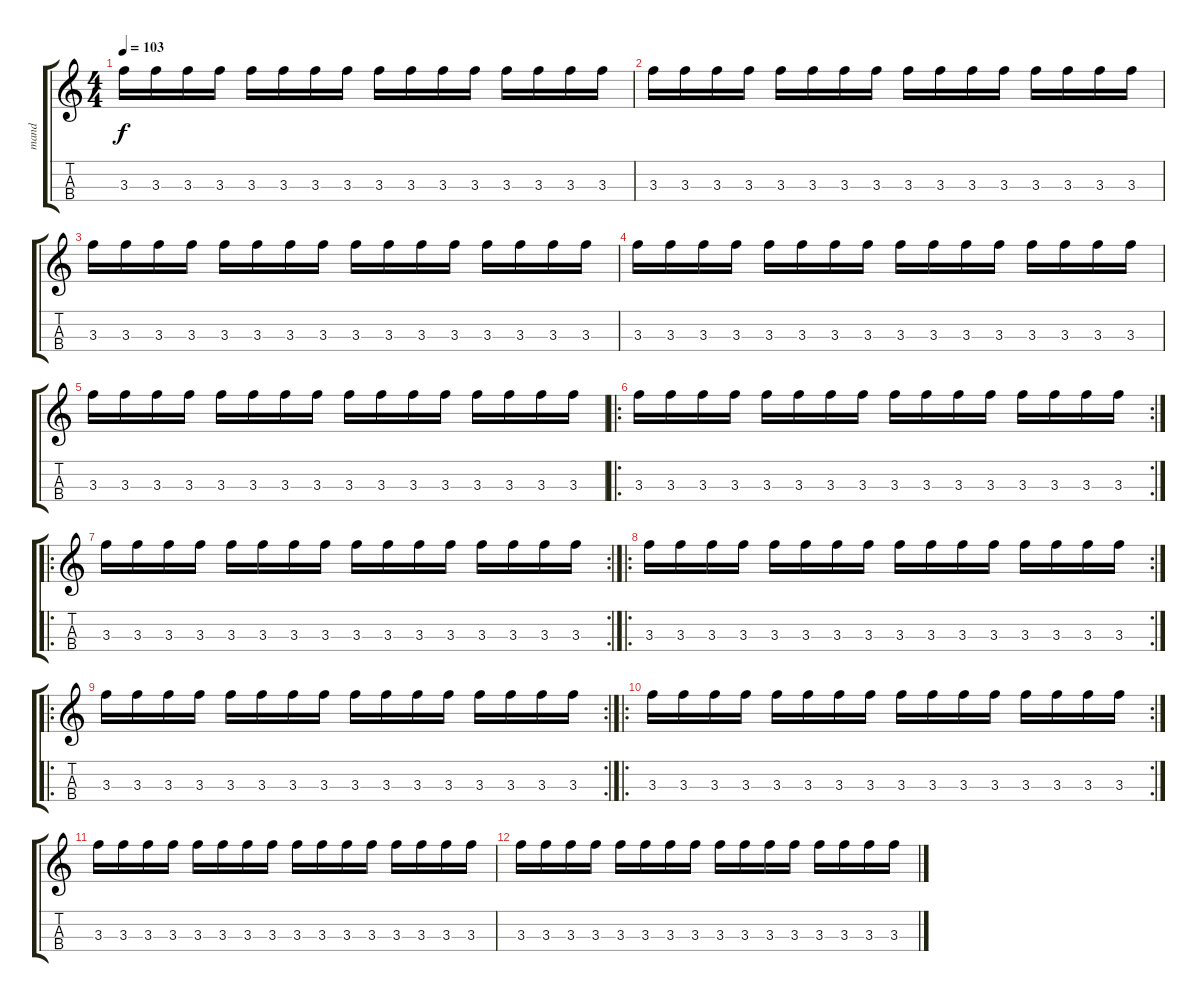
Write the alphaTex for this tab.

\track ("mand" "mand") {instrument acousticguitarnylon}
\staff {score tabs}
\tuning (E5 A4 D4 G3) {hide}
\ts (4 4)
\tempo 103
\clef g2
\ks c
3.3.16{dy f} 3.3.16 3.3.16 3.3.16 3.3.16 3.3.16 3.3.16 3.3.16 3.3.16 3.3.16 3.3.16 3.3.16 3.3.16 3.3.16 3.3.16 3.3.16 |
3.3.16 3.3.16 3.3.16 3.3.16 3.3.16 3.3.16 3.3.16 3.3.16 3.3.16 3.3.16 3.3.16 3.3.16 3.3.16 3.3.16 3.3.16 3.3.16 |
3.3.16 3.3.16 3.3.16 3.3.16 3.3.16 3.3.16 3.3.16 3.3.16 3.3.16 3.3.16 3.3.16 3.3.16 3.3.16 3.3.16 3.3.16 3.3.16 |
3.3.16 3.3.16 3.3.16 3.3.16 3.3.16 3.3.16 3.3.16 3.3.16 3.3.16 3.3.16 3.3.16 3.3.16 3.3.16 3.3.16 3.3.16 3.3.16 |
3.3.16 3.3.16 3.3.16 3.3.16 3.3.16 3.3.16 3.3.16 3.3.16 3.3.16 3.3.16 3.3.16 3.3.16 3.3.16 3.3.16 3.3.16 3.3.16 |
\ro
\rc 2
3.3.16 3.3.16 3.3.16 3.3.16 3.3.16 3.3.16 3.3.16 3.3.16 3.3.16 3.3.16 3.3.16 3.3.16 3.3.16 3.3.16 3.3.16 3.3.16 |
\ro
\rc 2
3.3.16 3.3.16 3.3.16 3.3.16 3.3.16 3.3.16 3.3.16 3.3.16 3.3.16 3.3.16 3.3.16 3.3.16 3.3.16 3.3.16 3.3.16 3.3.16 |
\ro
\rc 2
3.3.16 3.3.16 3.3.16 3.3.16 3.3.16 3.3.16 3.3.16 3.3.16 3.3.16 3.3.16 3.3.16 3.3.16 3.3.16 3.3.16 3.3.16 3.3.16 |
\ro
\rc 2
3.3.16 3.3.16 3.3.16 3.3.16 3.3.16 3.3.16 3.3.16 3.3.16 3.3.16 3.3.16 3.3.16 3.3.16 3.3.16 3.3.16 3.3.16 3.3.16 |
\ro
\rc 2
3.3.16 3.3.16 3.3.16 3.3.16 3.3.16 3.3.16 3.3.16 3.3.16 3.3.16 3.3.16 3.3.16 3.3.16 3.3.16 3.3.16 3.3.16 3.3.16 |
3.3.16{volume 0} 3.3.16 3.3.16 3.3.16 3.3.16 3.3.16 3.3.16 3.3.16 3.3.16 3.3.16 3.3.16 3.3.16 3.3.16 3.3.16 3.3.16 3.3.16 |
3.3.16 3.3.16 3.3.16 3.3.16 3.3.16 3.3.16 3.3.16 3.3.16 3.3.16 3.3.16 3.3.16 3.3.16 3.3.16 3.3.16 3.3.16 3.3.16
